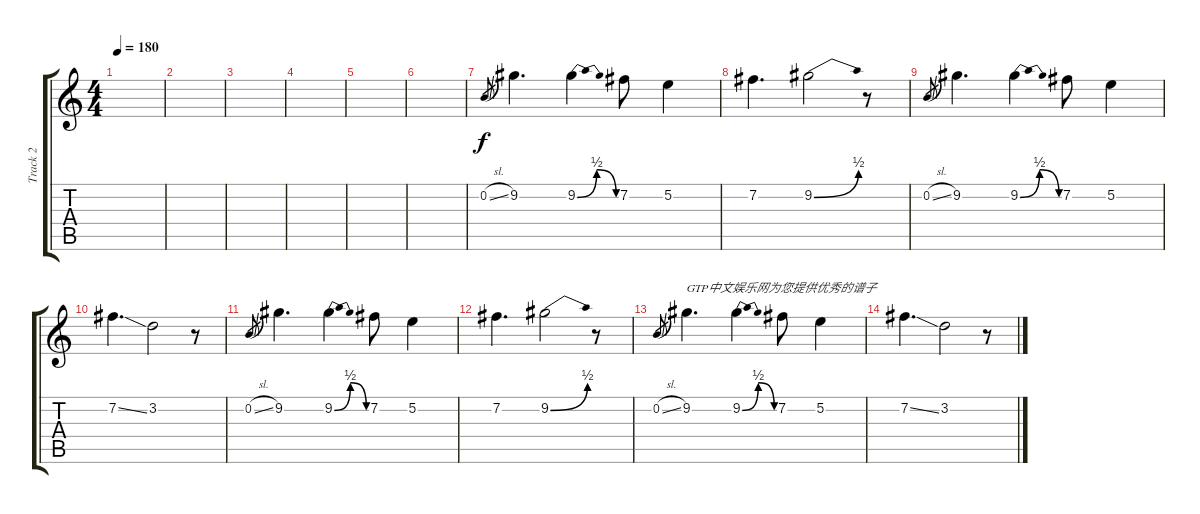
\track ("Track 2" "Track 2") {instrument distortionguitar}
\staff {score tabs}
\tuning (E4 B3 G3 D3 A2 E2) {hide}
\ts (4 4)
\tempo 180
\clef g2
\ks c
|
|
|
|
|
|
0.2{sl}.8{gr} 9.2.4{d} 9.2{be (bendrelease 0 0 30 2 30 2 60 0)}.4 7.2.8 5.2.4 |
7.2.4{d} 9.2{be (bend 0 0 60 2)}.2 r.8 |
0.2{sl}.8{gr} 9.2.4{d} 9.2{be (bendrelease 0 0 30 2 30 2 60 0)}.4 7.2.8 5.2.4 |
7.2{ss}.4{d} 3.2.2 r.8 |
0.2{sl}.8{gr} 9.2.4{d} 9.2{be (bendrelease 0 0 30 2 30 2 60 0)}.4 7.2.8 5.2.4 |
7.2.4{d} 9.2{be (bend 0 0 60 2)}.2 r.8 |
0.2{sl}.8{gr} 9.2.4{d txt "GTP中文娱乐网为您提供优秀的谱子"} 9.2{be (bendrelease 0 0 30 2 30 2 60 0)}.4 7.2.8 5.2.4 |
7.2{ss}.4{d} 3.2.2 r.8
